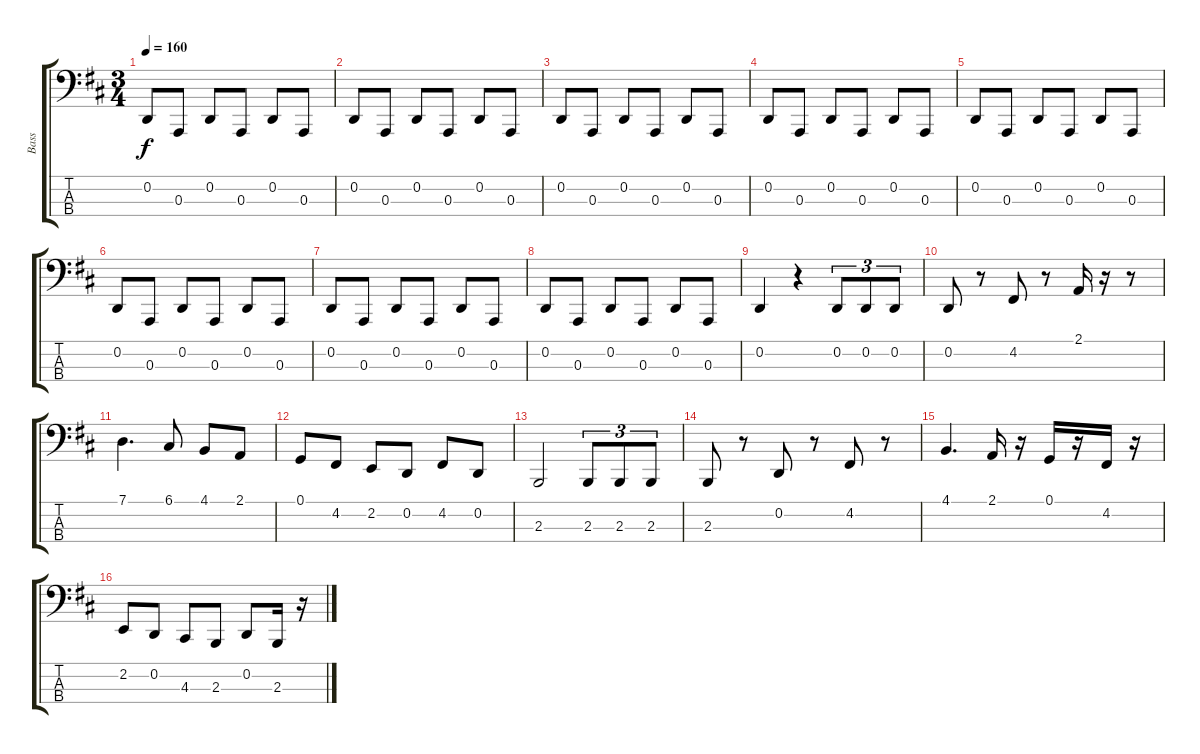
\track ("Bass" "Bass") {instrument stringensemble1}
\staff {score tabs}
\tuning (G2 D2 A1 Gb0) {hide}
\ts (3 4)
\tempo 160
\clef f4
\ks d
0.2.8{dy f} 0.3.8 0.2.8 0.3.8 0.2.8 0.3.8 |
0.2.8 0.3.8 0.2.8 0.3.8 0.2.8 0.3.8 |
0.2.8 0.3.8 0.2.8 0.3.8 0.2.8 0.3.8 |
0.2.8 0.3.8 0.2.8 0.3.8 0.2.8 0.3.8 |
0.2.8 0.3.8 0.2.8 0.3.8 0.2.8 0.3.8 |
0.2.8 0.3.8 0.2.8 0.3.8 0.2.8 0.3.8 |
0.2.8 0.3.8 0.2.8 0.3.8 0.2.8 0.3.8 |
0.2.8 0.3.8 0.2.8 0.3.8 0.2.8 0.3.8 |
0.2.4 r.4 0.2.8{tu (3 2)} 0.2.8{tu (3 2)} 0.2.8{tu (3 2)} |
0.2.8 r.8 4.2.8 r.8 2.1.16 r.16 r.8 |
7.1.4{d} 6.1.8 4.1.8 2.1.8 |
0.1.8 4.2.8 2.2.8 0.2.8 4.2.8 0.2.8 |
2.3.2 2.3.8{tu (3 2)} 2.3.8{tu (3 2)} 2.3.8{tu (3 2)} |
2.3.8 r.8 0.2.8 r.8 4.2.8 r.8 |
4.1.4{d} 2.1.16 r.16 0.1.16 r.16 4.2.16 r.16 |
2.2.8 0.2.8 4.3.8 2.3.8 0.2.8 2.3.16 r.16
